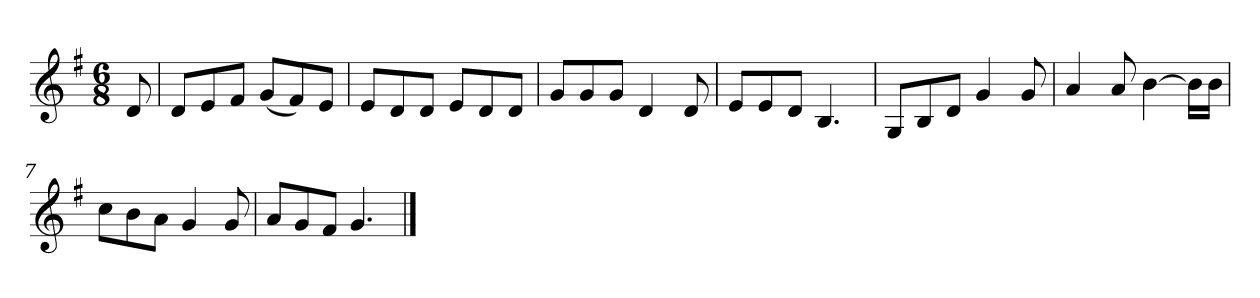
**kern
*part1
*staff1
*k[f#]
*M6/8
*MM120
=
8d
=1
8dL
8e
8f#J
(8gL
8f#)
8eJ
=2
8eL
8d
8dJ
8eL
8d
8dJ
=3
8gL
8g
8gJ
4d
8d
=4
8eL
8e
8dJ
4.B
=5
8GL
8B
8dJ
4g
8g
=6
4a
8a
[4b
16bLL]
16bJJ
=7
8ccL
8b
8aJ
4g
8g
=8
8aL
8g
8f#J
4.g
==
*-
